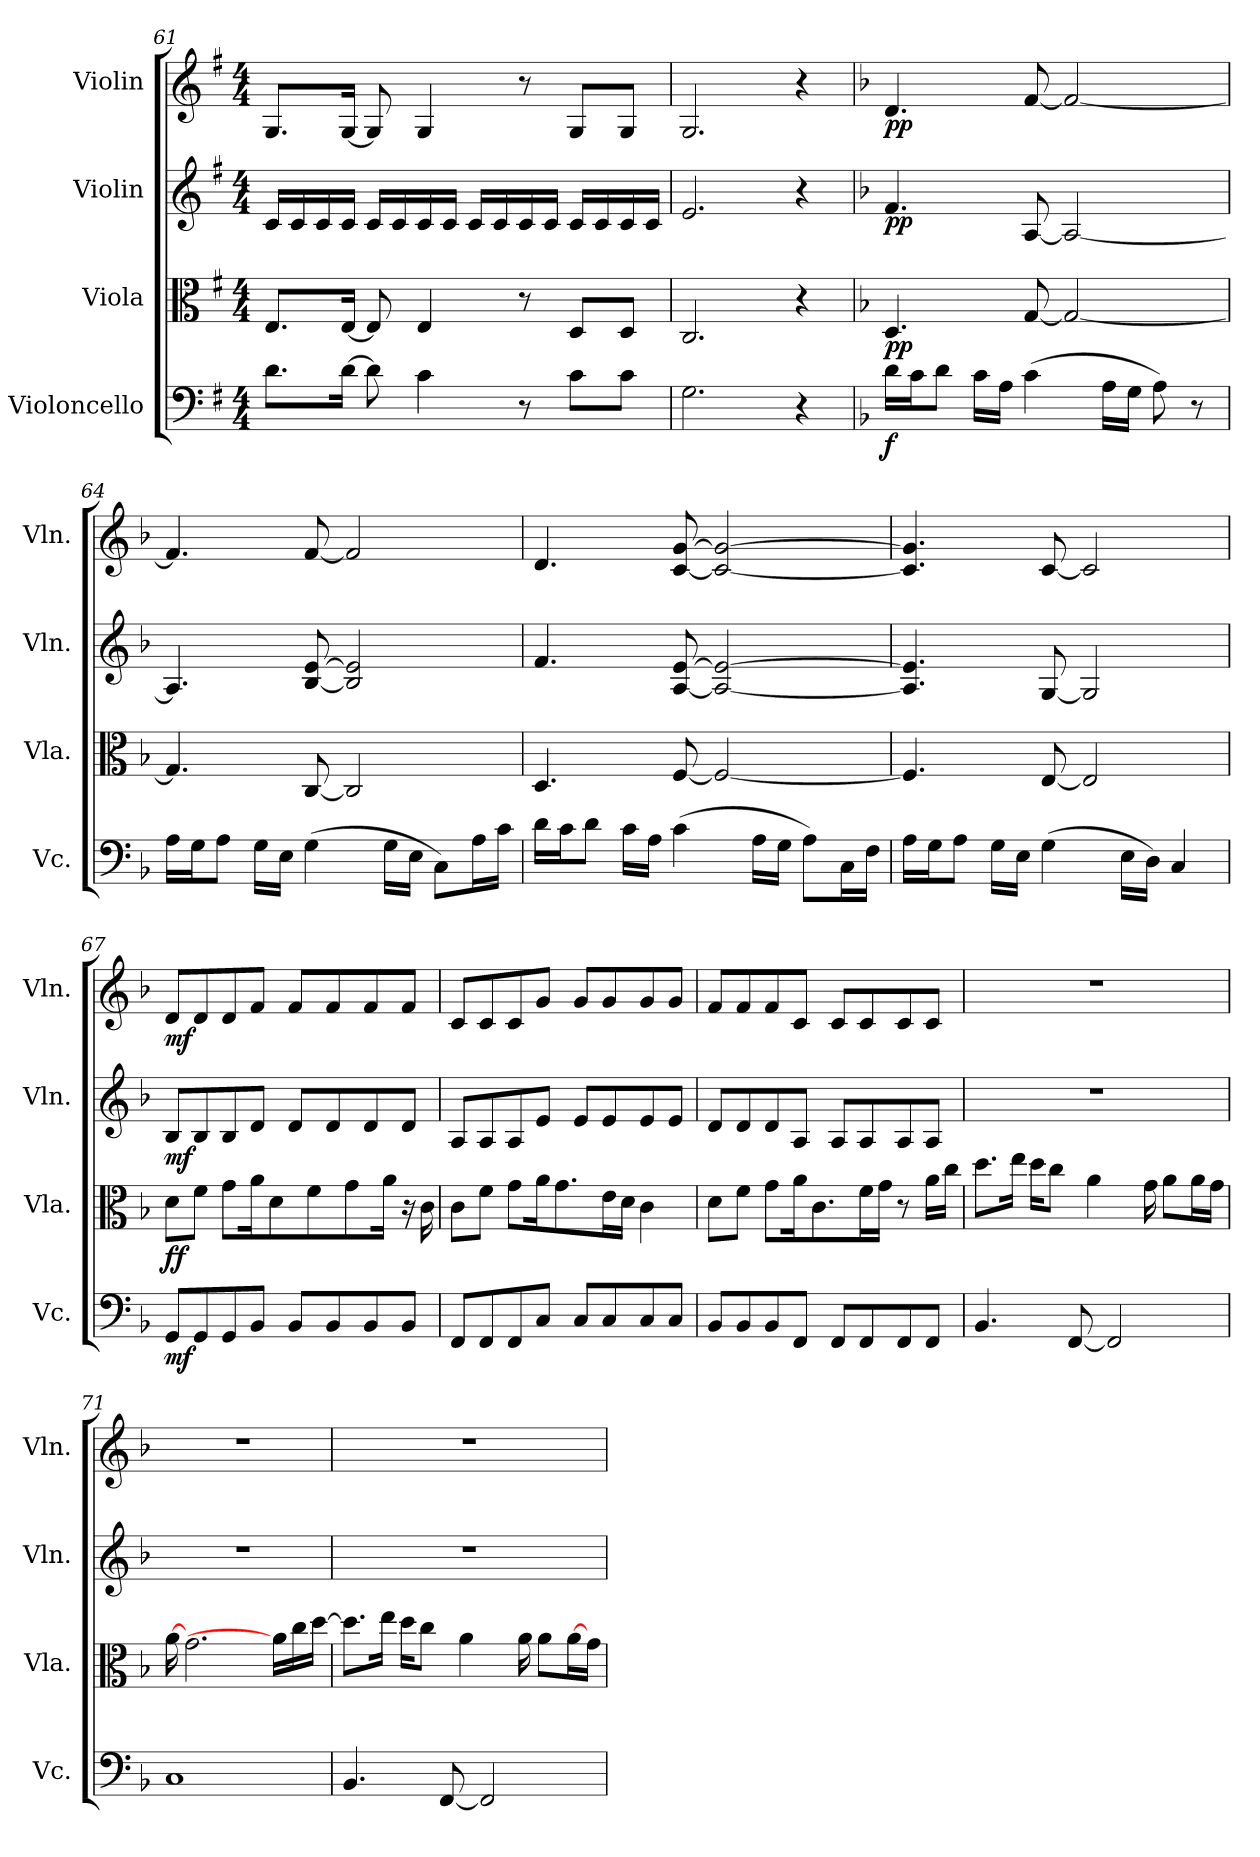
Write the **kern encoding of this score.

**kern	**dynam	**kern	**dynam	**kern	**dynam	**kern	**dynam
*part4	*part4	*part3	*part3	*part2	*part2	*part1	*part1
*staff4	*staff4	*staff3	*staff3	*staff2	*staff2	*staff1	*staff1
*I"Violoncello	*	*I"Viola	*	*I"Violin	*	*I"Violin	*
*I'Vc.	*	*I'Vla.	*	*I'Vln.	*	*I'Vln.	*
*clefF4	*	*clefC3	*	*clefG2	*	*clefG2	*
*k[f#]	*	*k[f#]	*	*k[f#]	*	*k[f#]	*
*M4/4	*	*M4/4	*	*M4/4	*	*M4/4	*
=61	=61	=61	=61	=61	=61	=61	=61
8.d\L	.	8.E/L	.	16c/LL	.	8.G/L	.
.	.	.	.	16c/	.	.	.
.	.	.	.	16c/	.	.	.
[16d\Jk	.	[16E/Jk	.	16c/JJ	.	[16G/Jk	.
8d\]	.	8E/]	.	16c/LL	.	8G/]	.
.	.	.	.	16c/	.	.	.
4c\	.	4E/	.	16c/	.	4G/	.
.	.	.	.	16c/JJ	.	.	.
.	.	.	.	16c/LL	.	.	.
.	.	.	.	16c/	.	.	.
8r	.	8r	.	16c/	.	8r	.
.	.	.	.	16c/JJ	.	.	.
8c\L	.	8D/L	.	16c/LL	.	8G/L	.
.	.	.	.	16c/	.	.	.
8c\J	.	8D/J	.	16c/	.	8G/J	.
.	.	.	.	16c/JJ	.	.	.
!!LO:LB:g=z
=62	=62	=62	=62	=62	=62	=62	=62
2.G\	.	2.C/	.	2.e/	.	2.G/	.
4r	.	4r	.	4r	.	4r	.
=63	=63	=63	=63	=63	=63	=63	=63
*k[b-]	*	*k[b-]	*	*k[b-]	*	*k[b-]	*
!	!LO:DY:b	!	!LO:DY:b	!	!LO:DY:b	!	!LO:DY:b
16d\LL	f	4.D/	pp	4.f/	pp	4.d/	pp
16c\J	.	.	.	.	.	.	.
8d\J	.	.	.	.	.	.	.
16c\LL	.	.	.	.	.	.	.
16A\JJ	.	.	.	.	.	.	.
(4c\	.	[8G/	.	[8A/	.	[8f/	.
.	.	2G/_	.	2A/_	.	2f/_	.
16A\LL	.	.	.	.	.	.	.
16G\JJ	.	.	.	.	.	.	.
8A\)	.	.	.	.	.	.	.
8r	.	.	.	.	.	.	.
=64	=64	=64	=64	=64	=64	=64	=64
16A\LL	.	4.G/]	.	4.A/]	.	4.f/]	.
16G\J	.	.	.	.	.	.	.
8A\J	.	.	.	.	.	.	.
16G\LL	.	.	.	.	.	.	.
16E\JJ	.	.	.	.	.	.	.
(4G\	.	[8C/	.	[8B-/ [8e/	.	[8f/	.
.	.	2C/]	.	2B-/] 2e/]	.	2f/]	.
16G\LL	.	.	.	.	.	.	.
16E\JJ	.	.	.	.	.	.	.
8C\L)	.	.	.	.	.	.	.
16A\L	.	.	.	.	.	.	.
16c\JJ	.	.	.	.	.	.	.
=65	=65	=65	=65	=65	=65	=65	=65
16d\LL	.	4.D/	.	4.f/	.	4.d/	.
16c\J	.	.	.	.	.	.	.
8d\J	.	.	.	.	.	.	.
16c\LL	.	.	.	.	.	.	.
16A\JJ	.	.	.	.	.	.	.
(4c\	.	[8F/	.	[8A/ [8e/	.	[8c/ [8g/	.
.	.	2F/_	.	2A/_ 2e/_	.	2c/_ 2g/_	.
16A\LL	.	.	.	.	.	.	.
16G\JJ	.	.	.	.	.	.	.
8A\L)	.	.	.	.	.	.	.
16C\L	.	.	.	.	.	.	.
16F\JJ	.	.	.	.	.	.	.
!!LO:PB:g=z
=66	=66	=66	=66	=66	=66	=66	=66
16A\LL	.	4.F/]	.	4.A/] 4.e/]	.	4.c/] 4.g/]	.
16G\J	.	.	.	.	.	.	.
8A\J	.	.	.	.	.	.	.
16G\LL	.	.	.	.	.	.	.
16E\JJ	.	.	.	.	.	.	.
(4G\	.	[8E/	.	[8G/	.	[8c/	.
.	.	2E/]	.	2G/]	.	2c/]	.
16E\LL	.	.	.	.	.	.	.
16D\JJ)	.	.	.	.	.	.	.
4C/	.	.	.	.	.	.	.
=67	=67	=67	=67	=67	=67	=67	=67
!	!LO:DY:b	!	!LO:DY:b	!	!LO:DY:b	!	!LO:DY:b
8GG/L	mf	8d\L	ff	8B-/L	mf	8d/L	mf
8GG/	.	8f\J	.	8B-/	.	8d/	.
8GG/	.	8g\L	.	8B-/	.	8d/	.
8BB-/J	.	16a\K	.	8d/J	.	8f/J	.
.	.	8d\	.	.	.	.	.
8BB-/L	.	.	.	8d/L	.	8f/L	.
.	.	8f\	.	.	.	.	.
8BB-/	.	.	.	8d/	.	8f/	.
.	.	8g\	.	.	.	.	.
8BB-/	.	.	.	8d/	.	8f/	.
.	.	16a\Jk	.	.	.	.	.
8BB-/J	.	16r	.	8d/J	.	8f/J	.
.	.	16c\	.	.	.	.	.
=68	=68	=68	=68	=68	=68	=68	=68
8FF/L	.	8c\L	.	8A/L	.	8c/L	.
8FF/	.	8f\J	.	8A/	.	8c/	.
8FF/	.	8g\L	.	8A/	.	8c/	.
8C/J	.	16a\K	.	8e/J	.	8g/J	.
.	.	8.g\	.	.	.	.	.
8C/L	.	.	.	8e/L	.	8g/L	.
8C/	.	16e\L	.	8e/	.	8g/	.
.	.	16d\JJ	.	.	.	.	.
8C/	.	4c\	.	8e/	.	8g/	.
8C/J	.	.	.	8e/J	.	8g/J	.
=69	=69	=69	=69	=69	=69	=69	=69
8BB-/L	.	8d\L	.	8d/L	.	8f/L	.
8BB-/	.	8f\J	.	8d/	.	8f/	.
8BB-/	.	8g\L	.	8d/	.	8f/	.
8FF/J	.	16a\K	.	8A/J	.	8c/J	.
.	.	8.c\	.	.	.	.	.
8FF/L	.	.	.	8A/L	.	8c/L	.
8FF/	.	16f\L	.	8A/	.	8c/	.
.	.	16g\JJ	.	.	.	.	.
8FF/	.	8r	.	8A/	.	8c/	.
8FF/J	.	16a\LL	.	8A/J	.	8c/J	.
.	.	16cc\JJ	.	.	.	.	.
!!LO:LB:g=z
=70	=70	=70	=70	=70	=70	=70	=70
4.BB-/	.	8.dd\L	.	1r	.	1r	.
.	.	16ee\Jk	.	.	.	.	.
.	.	16dd\KL	.	.	.	.	.
.	.	8cc\J	.	.	.	.	.
[8FF/	.	.	.	.	.	.	.
.	.	4a\	.	.	.	.	.
2FF/]	.	.	.	.	.	.	.
.	.	16g\	.	.	.	.	.
.	.	8a\L	.	.	.	.	.
.	.	16a\L	.	.	.	.	.
.	.	16g\JJ	.	.	.	.	.
=71	=71	=71	=71	=71	=71	=71	=71
1C	.	[16a\	.	1r	.	1r	.
.	.	2.g\	.	.	.	.	.
.	.	16a\LL]	.	.	.	.	.
.	.	16cc\	.	.	.	.	.
.	.	[16dd\JJ	.	.	.	.	.
=72	=72	=72	=72	=72	=72	=72	=72
4.BB-/	.	8.dd\L]	.	1r	.	1r	.
.	.	16ee\Jk	.	.	.	.	.
.	.	16dd\KL	.	.	.	.	.
.	.	8cc\J	.	.	.	.	.
[8FF/	.	.	.	.	.	.	.
.	.	4a\	.	.	.	.	.
2FF/]	.	.	.	.	.	.	.
.	.	16a\	.	.	.	.	.
.	.	8a\L	.	.	.	.	.
.	.	[16a\L	.	.	.	.	.
.	.	16g\JJ	.	.	.	.	.
=	=	=	=	=	=	=	=
*-	*-	*-	*-	*-	*-	*-	*-
